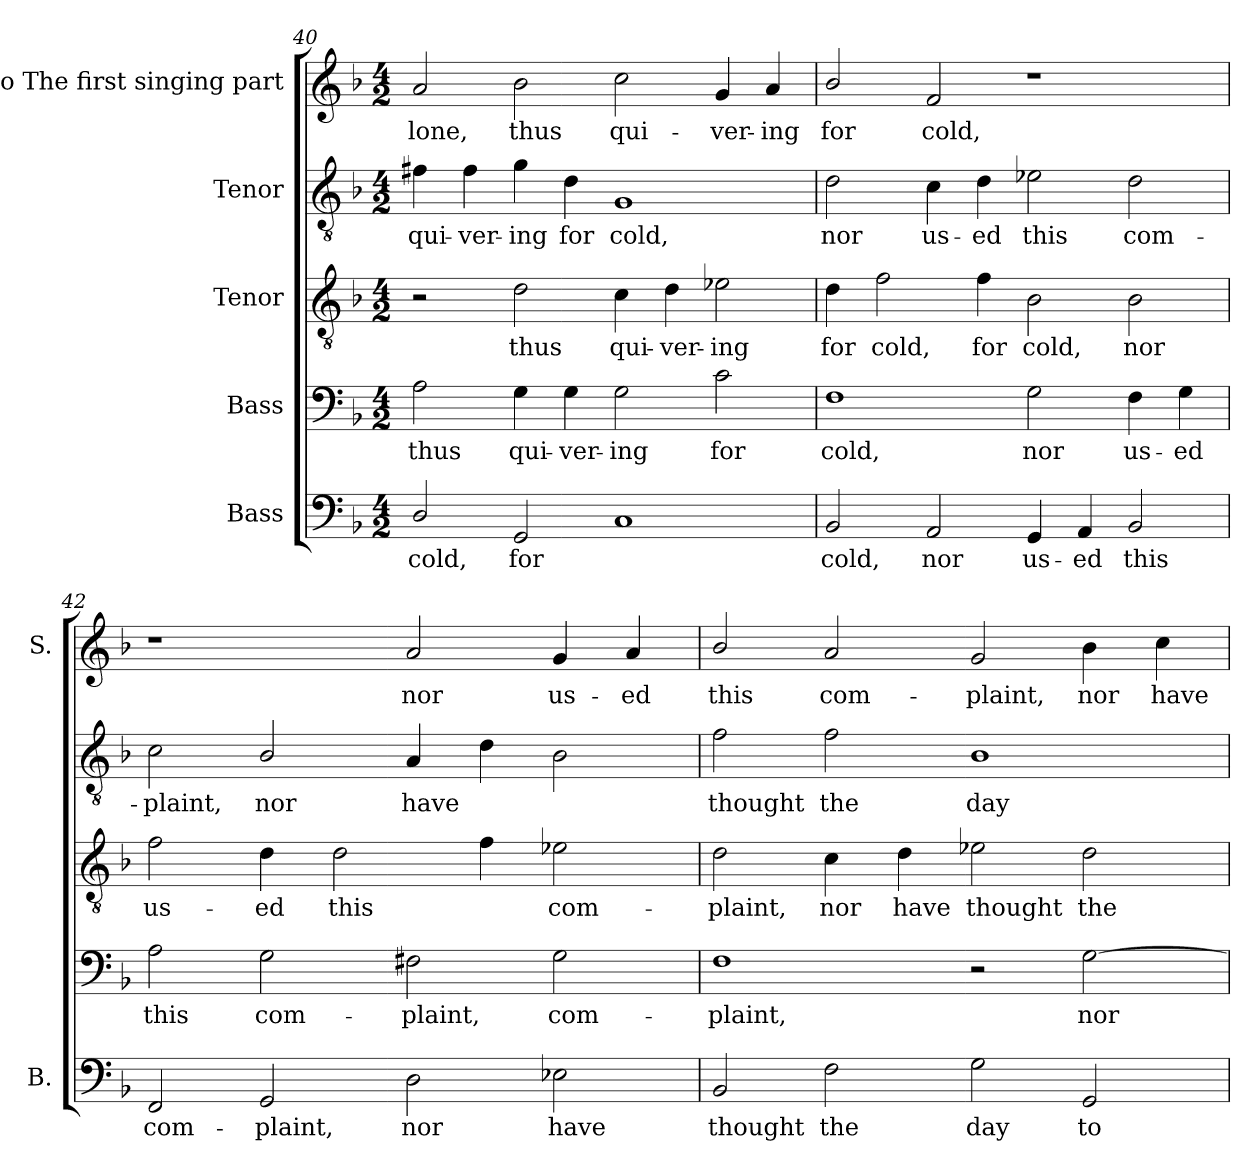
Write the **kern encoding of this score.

**kern	**text	**kern	**text	**kern	**text	**kern	**text	**kern	**text
*part5	*part5	*part4	*part4	*part3	*part3	*part2	*part2	*part1	*part1
*staff5	*staff5	*staff4	*staff4	*staff3	*staff3	*staff2	*staff2	*staff1	*staff1
*I"Bass	*	*I"Bass	*	*I"Tenor	*	*I"Tenor	*	*I"Alto The first singing part	*
*I'B.	*	*	*	*	*	*	*	*I'S.	*
!!LO:LB:g=z
*clefF4	*	*clefF4	*	*clefGv2	*	*clefGv2	*	*clefG2	*
*	*	*ITrd7c12	*	*ITrd7c12	*	*ITrd7c12	*	*	*
*k[b-]	*	*k[b-]	*	*k[b-]	*	*k[b-]	*	*k[b-]	*
*F:	*	*F:	*	*F:	*	*F:	*	*F:	*
*M4/2	*	*M4/2	*	*M4/2	*	*M4/2	*	*M4/2	*
=40	=40	=40	=40	=40	=40	=40	=40	=40	=40
!	!LO:LY:b:color=#000000	!	!	!	!	!	!	!	!
!	!	!	!LO:LY:b:color=#000000	!	!	!	!	!	!
!	!	!	!	!	!	!	!LO:LY:b:color=#000000	!	!
!	!	!	!	!	!	!	!	!	!LO:LY:b:color=#000000
2Di/	cold,	2AAi\	thus	2r	.	4F#Xi\	qui-	2ai/	-lone,
!	!	!	!	!	!	!	!LO:LY:b:color=#000000	!	!
.	.	.	.	.	.	4F#i\	-ver-	.	.
!	!LO:LY:b:color=#000000	!	!	!	!	!	!	!	!
!	!	!	!LO:LY:b:color=#000000	!	!	!	!	!	!
!	!	!	!	!	!LO:LY:b:color=#000000	!	!	!	!
!	!	!	!	!	!	!	!LO:LY:b:color=#000000	!	!
!	!	!	!	!	!	!	!	!	!LO:LY:b:color=#000000
2GGi/	for	4GGi\	qui-	2Di\	thus	4Gi\	-ing	2b-i\	thus
!	!	!	!LO:LY:b:color=#000000	!	!	!	!	!	!
!	!	!	!	!	!	!	!LO:LY:b:color=#000000	!	!
.	.	4GGi\	-ver-	.	.	4Di\	for	.	.
!	!	!	!LO:LY:b:color=#000000	!	!	!	!	!	!
!	!	!	!	!	!LO:LY:b:color=#000000	!	!	!	!
!	!	!	!	!	!	!	!LO:LY:b:color=#000000	!	!
!	!	!	!	!	!	!	!	!	!LO:LY:b:color=#000000
1Ci	.	2GGi\	-ing	4Ci\	qui-	1GGi	cold,	2cci\	qui-
!	!	!	!	!	!LO:LY:b:color=#000000	!	!	!	!
.	.	.	.	4Di\	-ver-	.	.	.	.
!	!	!	!LO:LY:b:color=#000000	!	!	!	!	!	!
!	!	!	!	!	!LO:LY:b:color=#000000	!	!	!	!
!	!	!	!	!	!	!	!	!	!LO:LY:b:color=#000000
.	.	2Ci\	for	2E-Xi\	-ing	.	.	4gi/	-ver-
!	!	!	!	!	!	!	!	!	!LO:LY:b:color=#000000
.	.	.	.	.	.	.	.	4ai/	-ing
=41	=41	=41	=41	=41	=41	=41	=41	=41	=41
!	!LO:LY:b:color=#000000	!	!	!	!	!	!	!	!
!	!	!	!LO:LY:b:color=#000000	!	!	!	!	!	!
!	!	!	!	!	!LO:LY:b:color=#000000	!	!	!	!
!	!	!	!	!	!	!	!LO:LY:b:color=#000000	!	!
!	!	!	!	!	!	!	!	!	!LO:LY:b:color=#000000
2BB-i/	cold,	1FFi	cold,	4Di\	for	2Di\	nor	2b-i/	for
!	!	!	!	!	!LO:LY:b:color=#000000	!	!	!	!
.	.	.	.	2Fi\	cold,	.	.	.	.
!	!LO:LY:b:color=#000000	!	!	!	!	!	!	!	!
!	!	!	!	!	!	!	!LO:LY:b:color=#000000	!	!
!	!	!	!	!	!	!	!	!	!LO:LY:b:color=#000000
2AAi/	nor	.	.	.	.	4Ci\	us-	2fi/	cold,
!	!	!	!	!	!LO:LY:b:color=#000000	!	!	!	!
!	!	!	!	!	!	!	!LO:LY:b:color=#000000	!	!
.	.	.	.	4Fi\	for	4Di\	-ed	.	.
!	!LO:LY:b:color=#000000	!	!	!	!	!	!	!	!
!	!	!	!LO:LY:b:color=#000000	!	!	!	!	!	!
!	!	!	!	!	!LO:LY:b:color=#000000	!	!	!	!
!	!	!	!	!	!	!	!LO:LY:b:color=#000000	!	!
4GGi/	us-	2GGi\	nor	2BB-i\	cold,	2E-Xi\	this	1r	.
!	!LO:LY:b:color=#000000	!	!	!	!	!	!	!	!
4AAi/	-ed	.	.	.	.	.	.	.	.
!	!LO:LY:b:color=#000000	!	!	!	!	!	!	!	!
!	!	!	!LO:LY:b:color=#000000	!	!	!	!	!	!
!	!	!	!	!	!LO:LY:b:color=#000000	!	!	!	!
!	!	!	!	!	!	!	!LO:LY:b:color=#000000	!	!
2BB-i/	this	4FFi\	us-	2BB-i\	nor	2Di\	com-	.	.
!	!	!	!LO:LY:b:color=#000000	!	!	!	!	!	!
.	.	4GGi\	-ed	.	.	.	.	.	.
=42	=42	=42	=42	=42	=42	=42	=42	=42	=42
!	!LO:LY:b:color=#000000	!	!	!	!	!	!	!	!
!	!	!	!LO:LY:b:color=#000000	!	!	!	!	!	!
!	!	!	!	!	!LO:LY:b:color=#000000	!	!	!	!
!	!	!	!	!	!	!	!LO:LY:b:color=#000000	!	!
2FFi/	com-	2AAi\	this	2Fi\	us-	2Ci\	-plaint,	1r	.
!	!LO:LY:b:color=#000000	!	!	!	!	!	!	!	!
!	!	!	!LO:LY:b:color=#000000	!	!	!	!	!	!
!	!	!	!	!	!LO:LY:b:color=#000000	!	!	!	!
!	!	!	!	!	!	!	!LO:LY:b:color=#000000	!	!
2GGi/	-plaint,	2GGi\	com-	4Di\	-ed	2BB-i/	nor	.	.
!	!	!	!	!	!LO:LY:b:color=#000000	!	!	!	!
.	.	.	.	2Di\	this	.	.	.	.
!	!LO:LY:b:color=#000000	!	!	!	!	!	!	!	!
!	!	!	!LO:LY:b:color=#000000	!	!	!	!	!	!
!	!	!	!	!	!	!	!LO:LY:b:color=#000000	!	!
!	!	!	!	!	!	!	!	!	!LO:LY:b:color=#000000
2Di\	nor	2FF#Xi\	-plaint,	.	.	4AAi/	have	2ai/	nor
.	.	.	.	4Fi\	.	4Di\	.	.	.
!	!LO:LY:b:color=#000000	!	!	!	!	!	!	!	!
!	!	!	!LO:LY:b:color=#000000	!	!	!	!	!	!
!	!	!	!	!	!LO:LY:b:color=#000000	!	!	!	!
!	!	!	!	!	!	!	!	!	!LO:LY:b:color=#000000
2E-Xi\	have	2GGi\	com-	2E-Xi\	com-	2BB-i\	.	4gi/	us-
!	!	!	!	!	!	!	!	!	!LO:LY:b:color=#000000
.	.	.	.	.	.	.	.	4ai/	-ed
!!LO:PB:g=z
=43	=43	=43	=43	=43	=43	=43	=43	=43	=43
!	!LO:LY:b:color=#000000	!	!	!	!	!	!	!	!
!	!	!	!LO:LY:b:color=#000000	!	!	!	!	!	!
!	!	!	!	!	!LO:LY:b:color=#000000	!	!	!	!
!	!	!	!	!	!	!	!LO:LY:b:color=#000000	!	!
!	!	!	!	!	!	!	!	!	!LO:LY:b:color=#000000
2BB-i/	thought	1FFi	-plaint,	2Di\	-plaint,	2Fi\	thought	2b-i/	this
!	!LO:LY:b:color=#000000	!	!	!	!	!	!	!	!
!	!	!	!	!	!LO:LY:b:color=#000000	!	!	!	!
!	!	!	!	!	!	!	!LO:LY:b:color=#000000	!	!
!	!	!	!	!	!	!	!	!	!LO:LY:b:color=#000000
2Fi\	the	.	.	4Ci\	nor	2Fi\	the	2ai/	com-
!	!	!	!	!	!LO:LY:b:color=#000000	!	!	!	!
.	.	.	.	4Di\	have	.	.	.	.
!	!LO:LY:b:color=#000000	!	!	!	!	!	!	!	!
!	!	!	!	!	!LO:LY:b:color=#000000	!	!	!	!
!	!	!	!	!	!	!	!LO:LY:b:color=#000000	!	!
!	!	!	!	!	!	!	!	!	!LO:LY:b:color=#000000
2Gi\	day	2r	.	2E-Xi\	thought	1BB-i	day	2gi/	-plaint,
!	!LO:LY:b:color=#000000	!	!	!	!	!	!	!	!
!	!	!	!LO:LY:b:color=#000000	!	!	!	!	!	!
!	!	!	!	!	!LO:LY:b:color=#000000	!	!	!	!
!	!	!	!	!	!	!	!	!	!LO:LY:b:color=#000000
2GGi/	to	[2GGi\	nor	2Di\	the	.	.	4b-i\	nor
!	!	!	!	!	!	!	!	!	!LO:LY:b:color=#000000
.	.	.	.	.	.	.	.	4cci\	have
=	=	=	=	=	=	=	=	=	=
*-	*-	*-	*-	*-	*-	*-	*-	*-	*-
